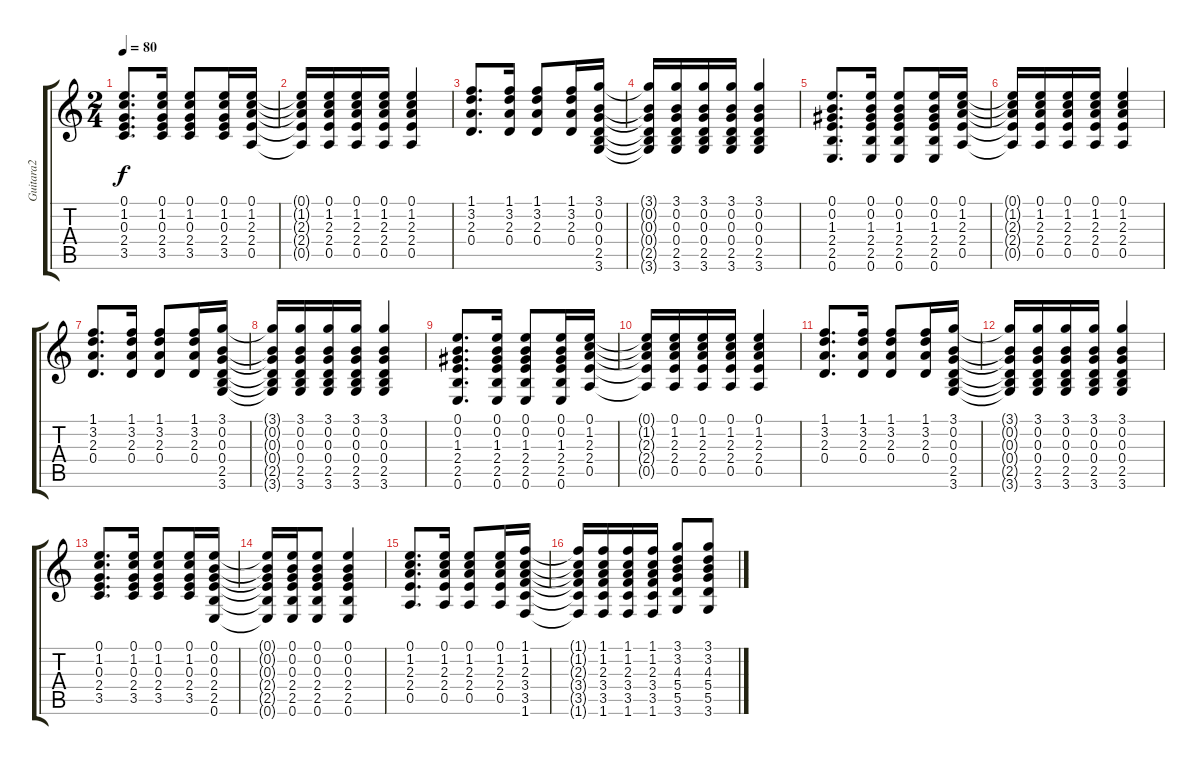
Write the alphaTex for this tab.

\track ("Guitara2" "Guitara2") {instrument acousticguitarnylon}
\staff {score tabs}
\tuning (E4 B3 G3 D3 A2 E2) {hide}
\ts (2 4)
\tempo 80
\clef g2
\ks aminor
(0.1 1.2 0.3 2.4 3.5).8{d dy f} (0.1 1.2 0.3 2.4 3.5).16 (0.1 1.2 0.3 2.4 3.5).8 (0.1 1.2 0.3 2.4 3.5).16 (0.1 1.2 2.3 2.4 0.5).16 |
(0.1{t} 1.2{t} 2.3{t} 2.4{t} 0.5{t}).16 (0.1 1.2 2.3 2.4 0.5).16 (0.1 1.2 2.3 2.4 0.5).16 (0.1 1.2 2.3 2.4 0.5).16 (0.1 1.2 2.3 2.4 0.5).4 |
(1.1 3.2 2.3 0.4).8{d} (1.1 3.2 2.3 0.4).16 (1.1 3.2 2.3 0.4).8 (1.1 3.2 2.3 0.4).16 (3.1 0.2 0.3 0.4 2.5 3.6).16 |
(3.1{t} 0.2{t} 0.3{t} 0.4{t} 2.5{t} 3.6{t}).16 (3.1 0.2 0.3 0.4 2.5 3.6).16 (3.1 0.2 0.3 0.4 2.5 3.6).16 (3.1 0.2 0.3 0.4 2.5 3.6).16 (3.1 0.2 0.3 0.4 2.5 3.6).4 |
(0.1 0.2 1.3 2.4 2.5 0.6).8{d} (0.1 0.2 1.3 2.4 2.5 0.6).16 (0.1 0.2 1.3 2.4 2.5 0.6).8 (0.1 0.2 1.3 2.4 2.5 0.6).16 (0.1 1.2 2.3 2.4 0.5).16 |
(0.1{t} 1.2{t} 2.3{t} 2.4{t} 0.5{t}).16 (0.1 1.2 2.3 2.4 0.5).16 (0.1 1.2 2.3 2.4 0.5).16 (0.1 1.2 2.3 2.4 0.5).16 (0.1 1.2 2.3 2.4 0.5).4 |
(1.1 3.2 2.3 0.4).8{d} (1.1 3.2 2.3 0.4).16 (1.1 3.2 2.3 0.4).8 (1.1 3.2 2.3 0.4).16 (3.1 0.2 0.3 0.4 2.5 3.6).16 |
(3.1{t} 0.2{t} 0.3{t} 0.4{t} 2.5{t} 3.6{t}).16 (3.1 0.2 0.3 0.4 2.5 3.6).16 (3.1 0.2 0.3 0.4 2.5 3.6).16 (3.1 0.2 0.3 0.4 2.5 3.6).16 (3.1 0.2 0.3 0.4 2.5 3.6).4 |
(0.1 0.2 1.3 2.4 2.5 0.6).8{d} (0.1 0.2 1.3 2.4 2.5 0.6).16 (0.1 0.2 1.3 2.4 2.5 0.6).8 (0.1 0.2 1.3 2.4 2.5 0.6).16 (0.1 1.2 2.3 2.4 0.5).16 |
(0.1{t} 1.2{t} 2.3{t} 2.4{t} 0.5{t}).16 (0.1 1.2 2.3 2.4 0.5).16 (0.1 1.2 2.3 2.4 0.5).16 (0.1 1.2 2.3 2.4 0.5).16 (0.1 1.2 2.3 2.4 0.5).4 |
(1.1 3.2 2.3 0.4).8{d} (1.1 3.2 2.3 0.4).16 (1.1 3.2 2.3 0.4).8 (1.1 3.2 2.3 0.4).16 (3.1 0.2 0.3 0.4 2.5 3.6).16 |
(3.1{t} 0.2{t} 0.3{t} 0.4{t} 2.5{t} 3.6{t}).16 (3.1 0.2 0.3 0.4 2.5 3.6).16 (3.1 0.2 0.3 0.4 2.5 3.6).16 (3.1 0.2 0.3 0.4 2.5 3.6).16 (3.1 0.2 0.3 0.4 2.5 3.6).4 |
(0.1 1.2 0.3 2.4 3.5).8{d} (0.1 1.2 0.3 2.4 3.5).16 (0.1 1.2 0.3 2.4 3.5).8 (0.1 1.2 0.3 2.4 3.5).16 (0.1 0.2 0.3 2.4 2.5 0.6).16 |
(0.1{t} 0.2{t} 0.3{t} 2.4{t} 2.5{t} 0.6{t}).16 (0.1 0.2 0.3 2.4 2.5 0.6).16 (0.1 0.2 0.3 2.4 2.5 0.6).8 (0.1 0.2 0.3 2.4 2.5 0.6).4 |
(0.1 1.2 2.3 2.4 0.5).8{d} (0.1 1.2 2.3 2.4 0.5).16 (0.1 1.2 2.3 2.4 0.5).8 (0.1 1.2 2.3 2.4 0.5).16 (1.1 1.2 2.3 3.4 3.5 1.6).16 |
(1.1{t} 1.2{t} 2.3{t} 3.4{t} 3.5{t} 1.6{t}).16 (1.1 1.2 2.3 3.4 3.5 1.6).16 (1.1 1.2 2.3 3.4 3.5 1.6).16 (1.1 1.2 2.3 3.4 3.5 1.6).16 (3.1 3.2 4.3 5.4 5.5 3.6).8 (3.1 3.2 4.3 5.4 5.5 3.6).8
